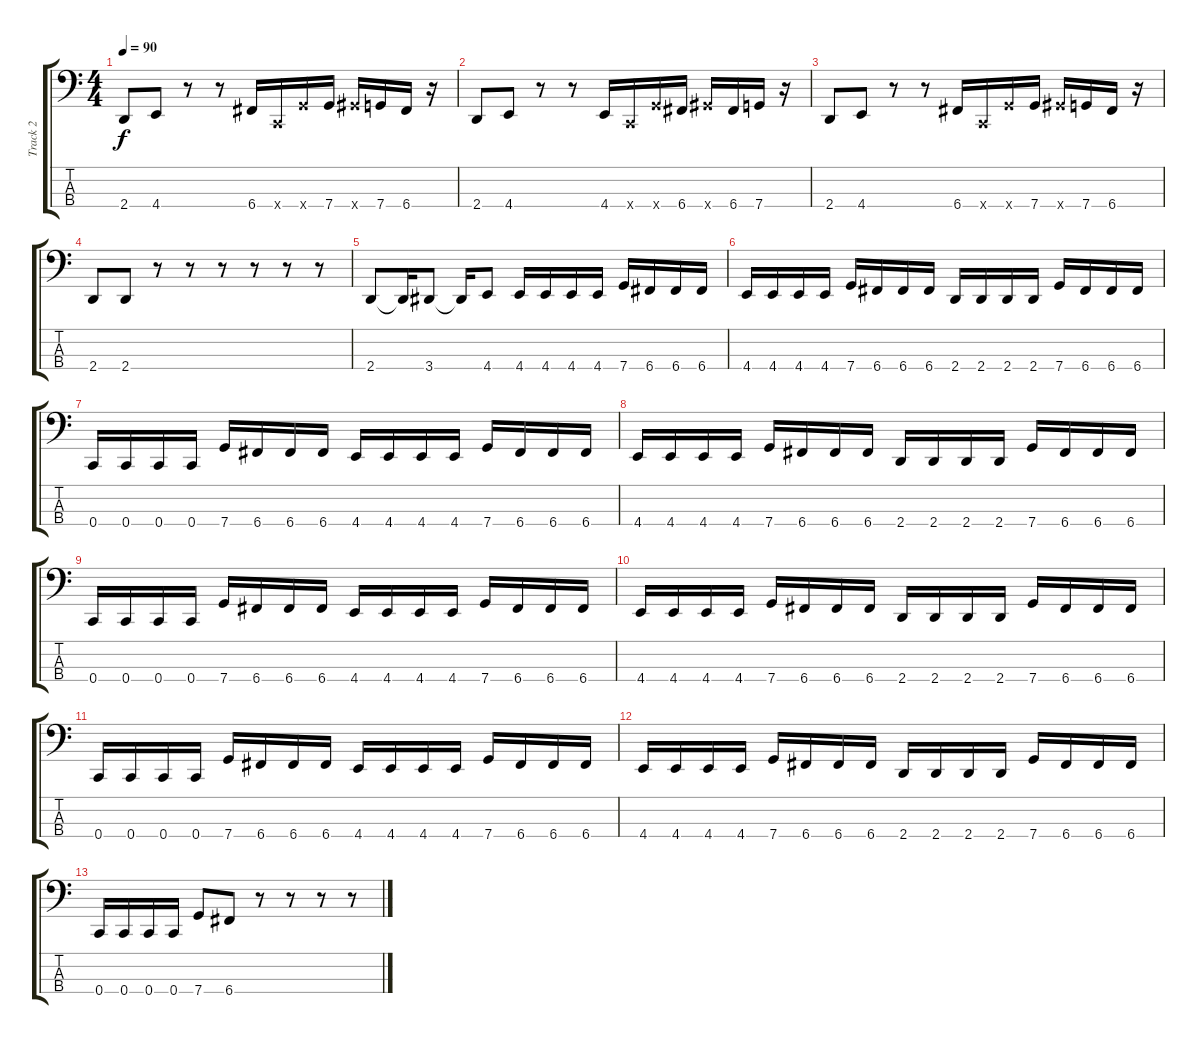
\track ("Track 2" "Track 2") {instrument electricbassfinger}
\staff {score tabs}
\tuning (F2 C2 G1 C1) {hide}
\ts (4 4)
\tempo 90
\clef f4
\ks c
2.4.8{dy f instrument slapbass1} 4.4.8 r.8 r.8 6.4.16 0.4{x}.16 7.4{x}.16 7.4.16 8.4{x}.16 7.4.16 6.4.16 r.16 |
2.4.8{instrument slapbass1} 4.4.8 r.8 r.8 4.4.16 0.4{x}.16 7.4{x}.16 6.4.16 8.4{x}.16 6.4.16 7.4.16 r.16 |
2.4.8{instrument slapbass1} 4.4.8 r.8 r.8 6.4.16 0.4{x}.16 7.4{x}.16 7.4.16 8.4{x}.16 7.4.16 6.4.16 r.16 |
2.4.8 2.4.8 r.8 r.8 r.8 r.8 r.8 r.8 |
2.4.8 2.4{t}.16 3.4.8 3.4{t}.16 4.4.8 4.4.16 4.4.16 4.4.16 4.4.16 7.4.16 6.4.16 6.4.16 6.4.16 |
4.4.16 4.4.16 4.4.16 4.4.16 7.4.16 6.4.16 6.4.16 6.4.16 2.4.16 2.4.16 2.4.16 2.4.16 7.4.16 6.4.16 6.4.16 6.4.16 |
0.4.16 0.4.16 0.4.16 0.4.16 7.4.16 6.4.16 6.4.16 6.4.16 4.4.16 4.4.16 4.4.16 4.4.16 7.4.16 6.4.16 6.4.16 6.4.16 |
4.4.16 4.4.16 4.4.16 4.4.16 7.4.16 6.4.16 6.4.16 6.4.16 2.4.16 2.4.16 2.4.16 2.4.16 7.4.16 6.4.16 6.4.16 6.4.16 |
0.4.16 0.4.16 0.4.16 0.4.16 7.4.16 6.4.16 6.4.16 6.4.16 4.4.16 4.4.16 4.4.16 4.4.16 7.4.16 6.4.16 6.4.16 6.4.16 |
4.4.16 4.4.16 4.4.16 4.4.16 7.4.16 6.4.16 6.4.16 6.4.16 2.4.16 2.4.16 2.4.16 2.4.16 7.4.16 6.4.16 6.4.16 6.4.16 |
0.4.16 0.4.16 0.4.16 0.4.16 7.4.16 6.4.16 6.4.16 6.4.16 4.4.16 4.4.16 4.4.16 4.4.16 7.4.16 6.4.16 6.4.16 6.4.16 |
4.4.16 4.4.16 4.4.16 4.4.16 7.4.16 6.4.16 6.4.16 6.4.16 2.4.16 2.4.16 2.4.16 2.4.16 7.4.16 6.4.16 6.4.16 6.4.16 |
0.4.16 0.4.16 0.4.16 0.4.16 7.4.8 6.4.8 r.8 r.8 r.8 r.8
